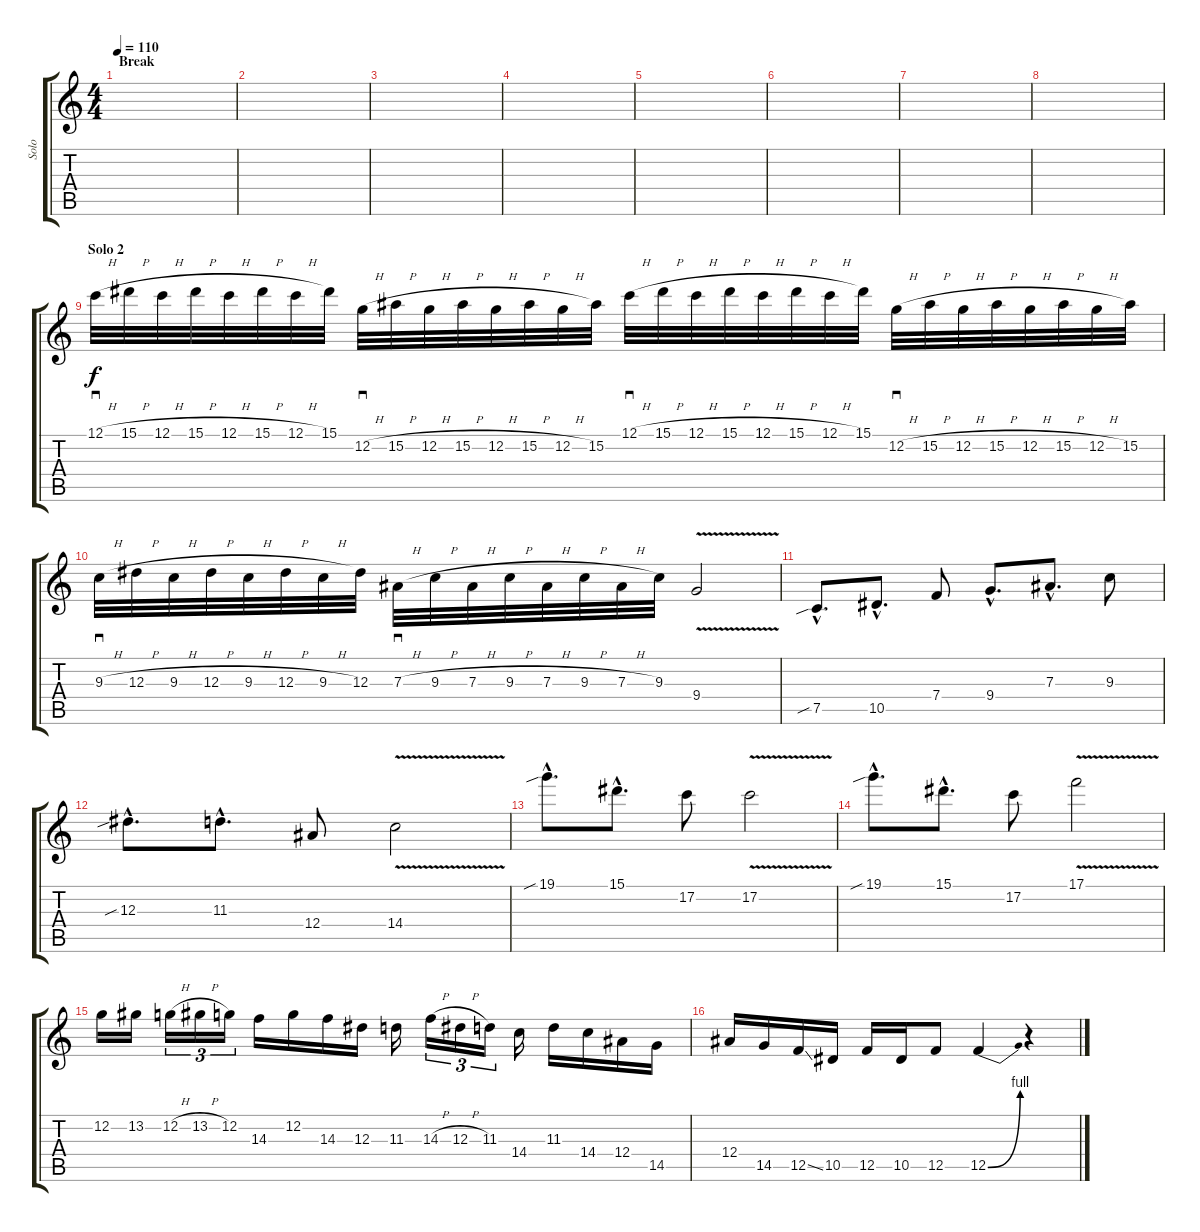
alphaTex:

\track ("Solo" "Solo") {instrument distortionguitar}
\staff {score tabs}
\tuning (C4 G3 Eb3 Bb2 F2 C2) {hide}
\ts (4 4)
\section ("" "Break")
\tempo 110
\clef g2
\ks c
|
|
|
|
|
|
|
|
\section ("" "Solo 2")
12.1{h}.32{sd} 15.1{h}.32 12.1{h}.32 15.1{h}.32 12.1{h}.32 15.1{h}.32 12.1{h}.32 15.1.32 12.2{h}.32{sd} 15.2{h}.32 12.2{h}.32 15.2{h}.32 12.2{h}.32 15.2{h}.32 12.2{h}.32 15.2.32 12.1{h}.32{sd} 15.1{h}.32 12.1{h}.32 15.1{h}.32 12.1{h}.32 15.1{h}.32 12.1{h}.32 15.1.32 12.2{h}.32{sd} 15.2{h}.32 12.2{h}.32 15.2{h}.32 12.2{h}.32 15.2{h}.32 12.2{h}.32 15.2.32 |
9.3{h}.32{sd} 12.3{h}.32 9.3{h}.32 12.3{h}.32 9.3{h}.32 12.3{h}.32 9.3{h}.32 12.3.32 7.3{h}.32{sd} 9.3{h}.32 7.3{h}.32 9.3{h}.32 7.3{h}.32 9.3{h}.32 7.3{h}.32 9.3.32 9.4{v}.2 |
7.5{sib hac}.8{d} 10.5{hac}.8{d} 7.4.8 9.4{hac}.8{d} 7.3{hac}.8{d} 9.3.8 |
12.3{sib hac}.8{d} 11.3{hac}.8{d} 12.4.8 14.4{v}.2 |
19.1{sib hac}.8{d} 15.1{hac}.8{d} 17.2.8 17.2{v}.2 |
19.1{sib hac}.8{d} 15.1{hac}.8{d} 17.2.8 17.1{v}.2 |
12.2.16 13.2.16 12.2{h}.16{tu (3 2)} 13.2{h}.16{tu (3 2)} 12.2.16{tu (3 2)} 14.3.16 12.2.16 14.3.16 12.3.16 11.3.16 14.3{h}.16{tu (3 2)} 12.3{h}.16{tu (3 2)} 11.3.16{tu (3 2)} 14.4.16 11.3.16 14.4.16 12.4.16 14.5.16 |
12.4.16 14.5.16 12.5{ss}.16 10.5.16 12.5.16 10.5.16 12.5.8 12.5{be (bend 0 0 60 4)}.4 r.4
